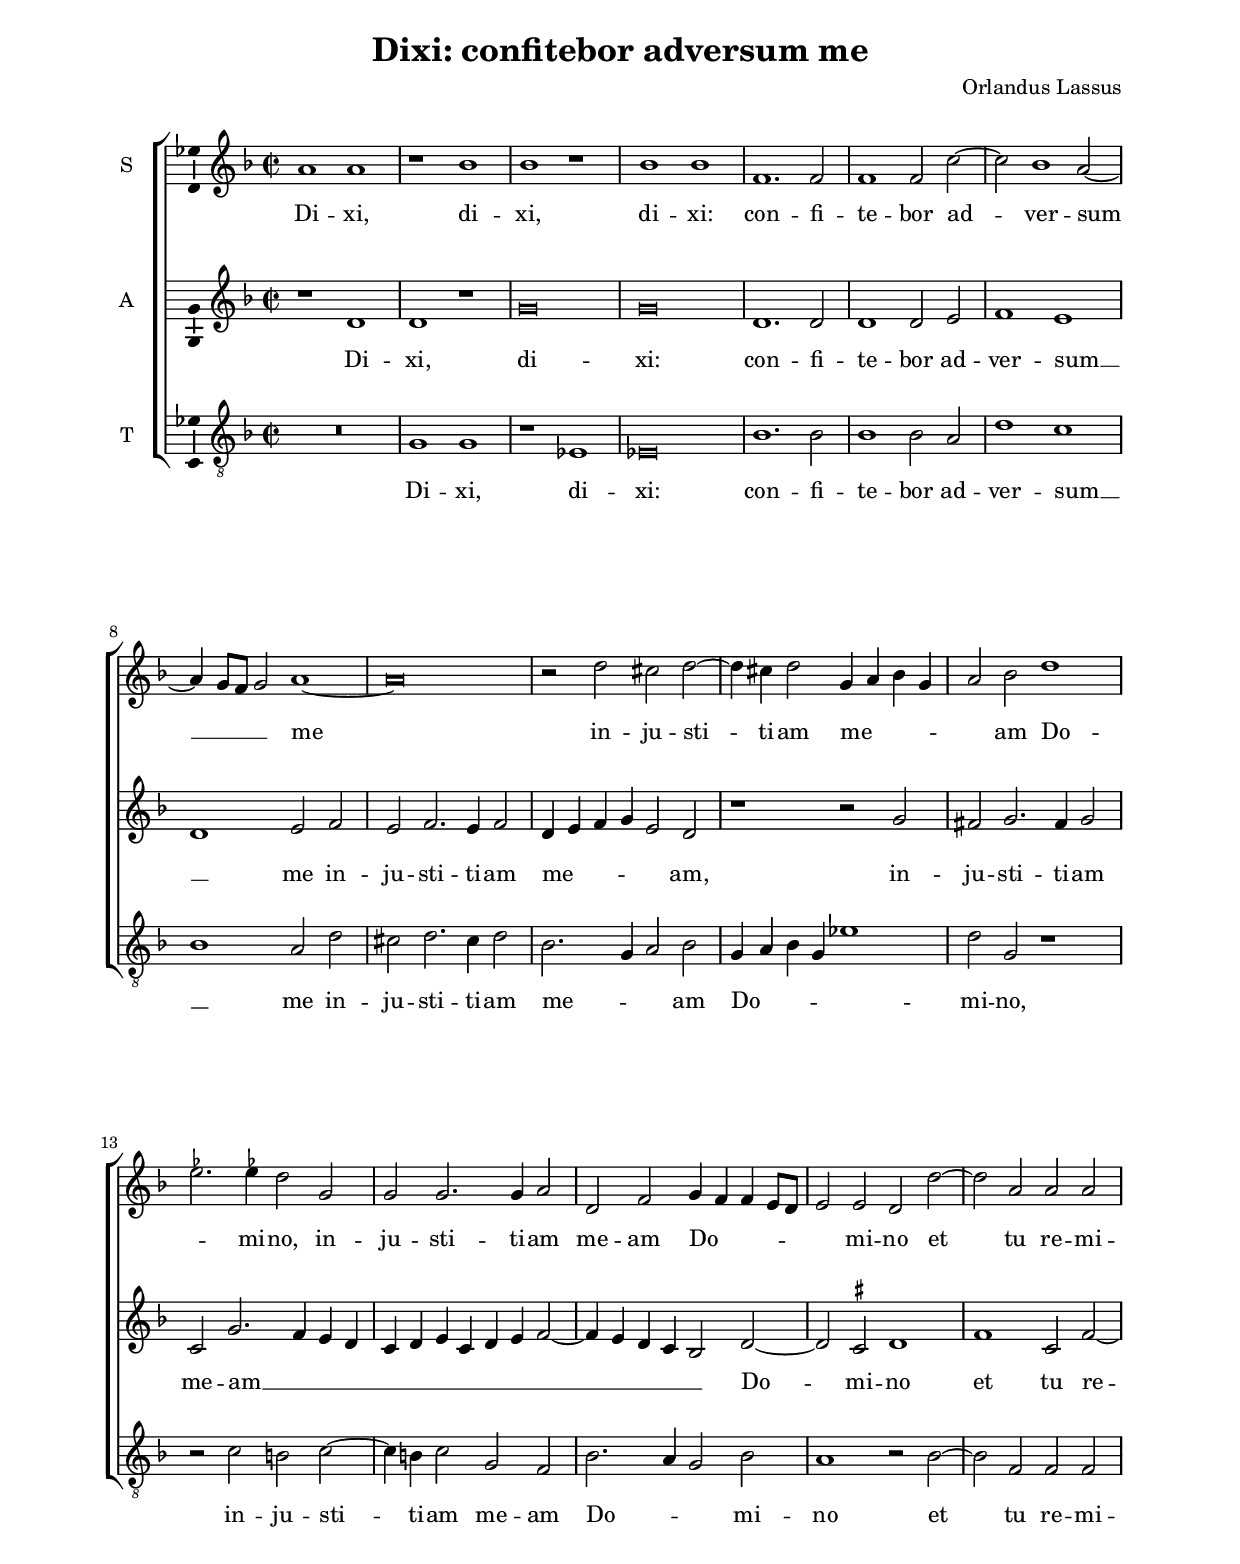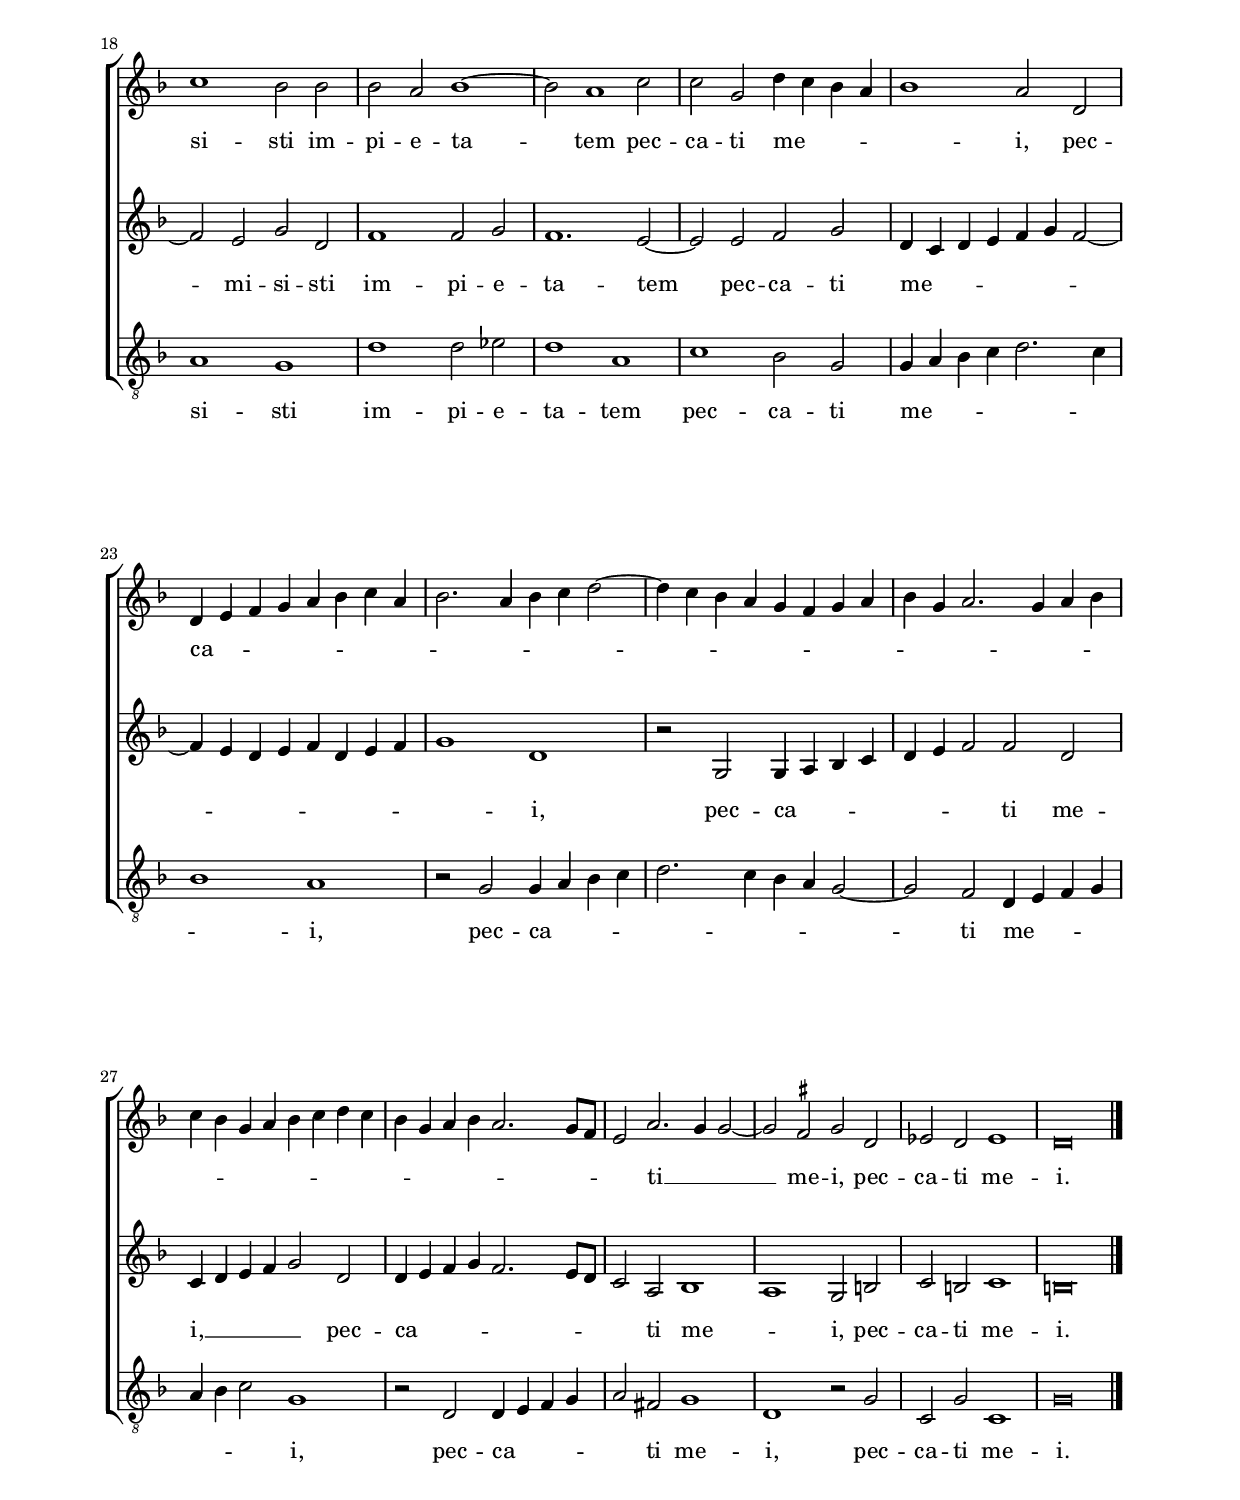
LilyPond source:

\header
{
  title="Dixi: confitebor adversum me"
  composer="Orlandus Lassus"
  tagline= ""
}

\version "2.24.2"
\include "deutsch.ly"
#(set-global-staff-size 18)
%#(set-default-paper-size "letter")
#(ly:set-option 'point-and-click #f)


%%%%%%%%%%%%%%%%%%%%   6. DIXI

\paper
	{
	top-margin = 2 \cm
	bottom-margin = 2 \cm
	left-margin = 2 \cm
	right-margin = 2 \cm
	ragged-bottom = ##f
	ragged-last-bottom = ##t
	print-page-number = ##f
	system-system-spacing = #'((basic-distance . 20) (minimum-distance . 14) (padding . 8) (strechability . 50))
%	systems-per-page = 3
%	min-systems-per-page = 3
	}

global = {
	\key f \major
	\time 2/2 \set Score.measureLength = #(ly:make-moment 2/1)
	\skip 1*2*32 \bar "|."
	}
	
ficta = { \once \set suggestAccidentals = ##t }


cantus =  \relative c''
	{
	a1 a
	r1 b
	b1 r
	b1 b
%5
	f1. f2 |
	f1 f2 c'~
	c2 b1 a2~
	a4( g8 f g2) a1~
	a\breve
%10
	r2 d cis d~ |
	d4 cis d2 g,4( a b g
	a2) b d1(
	\ficta es2.) \ficta es!4 d2 g,
	g2 g2. g4 a2
%15
	d,2 f g4( f f e8 d |
	e2) e d d'~
	d2 a a a
	c1 b2 b
	b2 a b1~
%20
	b2 a1 c2 |
	c2 g d'4( c b a
	b1) a2 d,
	d4( e f g a b c a
	b2. a4 b c d2~
%25
	d4 c b a g f g a |
	b4 g a2. g4 a b
	c4 b g a b c d c
	b4 g a b a2. g8 f
	e2) a2.( g4 g2~
%30
	g2) \ficta fis g d |
	es2 d es1
	d\breve |
	}


altus =  \relative c'
	{
	r1 d
	d1 r
	g\breve
	g\breve
%5
	d1. d2 |
	d1 d2 e
	f1 e(
	d1) e2 f
	e2 f2. e4 f2
%10
	d4( e f g e2) d |
	r1 r2 g
	fis2 g2. fis4 g2
	c,2 g'2.( f4 e d
	c4 d e c d e f2~
%15
	f4 e d c b2) d~ |
	d2 \ficta cis d1
	f1 c2 f~
	f2 e g d
	f1 f2 g
%20
	f1. e2~ |
	e2 e f g
	d4( c d e f g f2~
	f4 e d e f d e f
	g1) d
%25
	r2 g, g4( a b c |
	d4 e f2) f d
	c4( d e f g2) d
	d4( e f g f2. e8 d
	c2) a b1(
%30
	a1) g2 h |
	c2 h c1
	h\breve |
	}


quintus  =  \relative c'
	{
	R\breve
	g1 g
	r1 es
	es\breve
%5
	b'1. b2 |
	b1 b2 a
	d1 c(
	b1) a2 d
	cis2 d2. cis4 d2
%10
	b2.( g4 a2) b |
	g4( a b g es'1)
	d2 g, r1
	r2 c h c~
	c4 h c2 g f
%15
	b2.( a4 g2) b |
	a1 r2 b~
	b2 f f f
	a1 g
	d'1 d2 es
%20
	d1 a |
	c1 b2 g
	g4( a b c d2. c4
	b1) a
	r2 g g4( a b c
%25
	d2. c4 b a g2~ |
	g2) f d4( e f g
	a4 b c2) g1
	r2 d d4( e f g
	a2) fis g1
%30
	d1 r2 g |
	c,2 g' c,1
	g'\breve |
	}


lyricscantus = \lyricmode {
	Di -- xi,
	di -- xi,
	di -- xi:
	con -- fi -- te -- bor ad -- ver -- sum __ me in -- ju -- sti -- ti -- am me -- am Do -- mi -- no,
	in -- ju -- sti -- ti -- am me -- am Do -- mi -- no
	et tu re -- mi -- si -- sti im -- pi -- e -- ta -- tem pec -- ca -- ti me -- i,
	pec -- ca -- ti __ me -- i,
	pec -- ca -- ti me -- i.
	}


lyricsaltus = \lyricmode {
	Di -- xi,
	di -- xi:
	con -- fi -- te -- bor ad -- ver -- sum __ me in -- ju -- sti -- ti -- am me -- am,
	in -- ju -- sti -- ti -- am me -- am __ Do -- mi -- no
	et tu re -- mi -- si -- sti im -- pi -- e -- ta -- tem pec -- ca -- ti me -- i,
	pec -- ca -- ti me -- i, __
	pec -- ca -- ti me -- i,
	pec -- ca -- ti me -- i.
	}


lyricsquintus = \lyricmode {
	Di -- xi,
	di -- xi:
	con -- fi -- te -- bor ad -- ver -- sum __ me in -- ju -- sti -- ti -- am me -- am Do -- mi -- no,
	in -- ju -- sti -- ti -- am me -- am Do -- mi -- no
	et tu re -- mi -- si -- sti im -- pi -- e -- ta -- tem pec -- ca -- ti me -- i,
	pec -- ca -- ti me -- i,
	pec -- ca -- ti me -- i,
	pec -- ca -- ti me -- i.
	}


\score
{  
  % \transpose {
	\new ChoirStaff \with { \override StaffGrouper.staff-staff-spacing.basic-distance = #13 }
	<<

	\new Staff <<\global
	\new Voice="v1" {
	  \set Staff.instrumentName="S"
		\set Staff.midiInstrument = "reed organ"
		\clef violin
		\cantus }
	\new Lyrics \lyricsto "v1" {\lyricscantus }
	>>


	\new Staff << \global
	\new Voice="v2" {
	  \set Staff.instrumentName="A"
		\set Staff.midiInstrument = "reed organ"
		\clef violin 
		\altus}
	\new Lyrics \lyricsto "v2" {\lyricsaltus }
	>>


	\new Staff << \global
	\new Voice="v5" {
	  \set Staff.instrumentName="T"
		\set Staff.midiInstrument = "reed organ"
		\clef "G_8"
		\quintus}
	\new Lyrics \lyricsto "v5" {\lyricsquintus }
	>>
	
	>>
	% } % transpose

	\layout
	{
	indent = 0.8 \cm
	\context { \Lyrics \override VerticalAxisGroup.nonstaff-relatedstaff-spacing.padding = #2 }
	\context { \Staff \consists Ambitus_engraver }
	\context { \Voice \override Slur.transparent = ##t }
	\context { \Voice \override AccidentalSuggestion.avoid-slur = #'ignore }
	\context { \Voice \override AccidentalSuggestion.outside-staff-priority = ##f }
	\context { \Score \override BarNumber.padding = #2 }
	\context { \Voice \override NoteHead.style = #'baroque }
	}

\midi
	{
	\tempo 2 = 90
	}
	
}



% EOF
